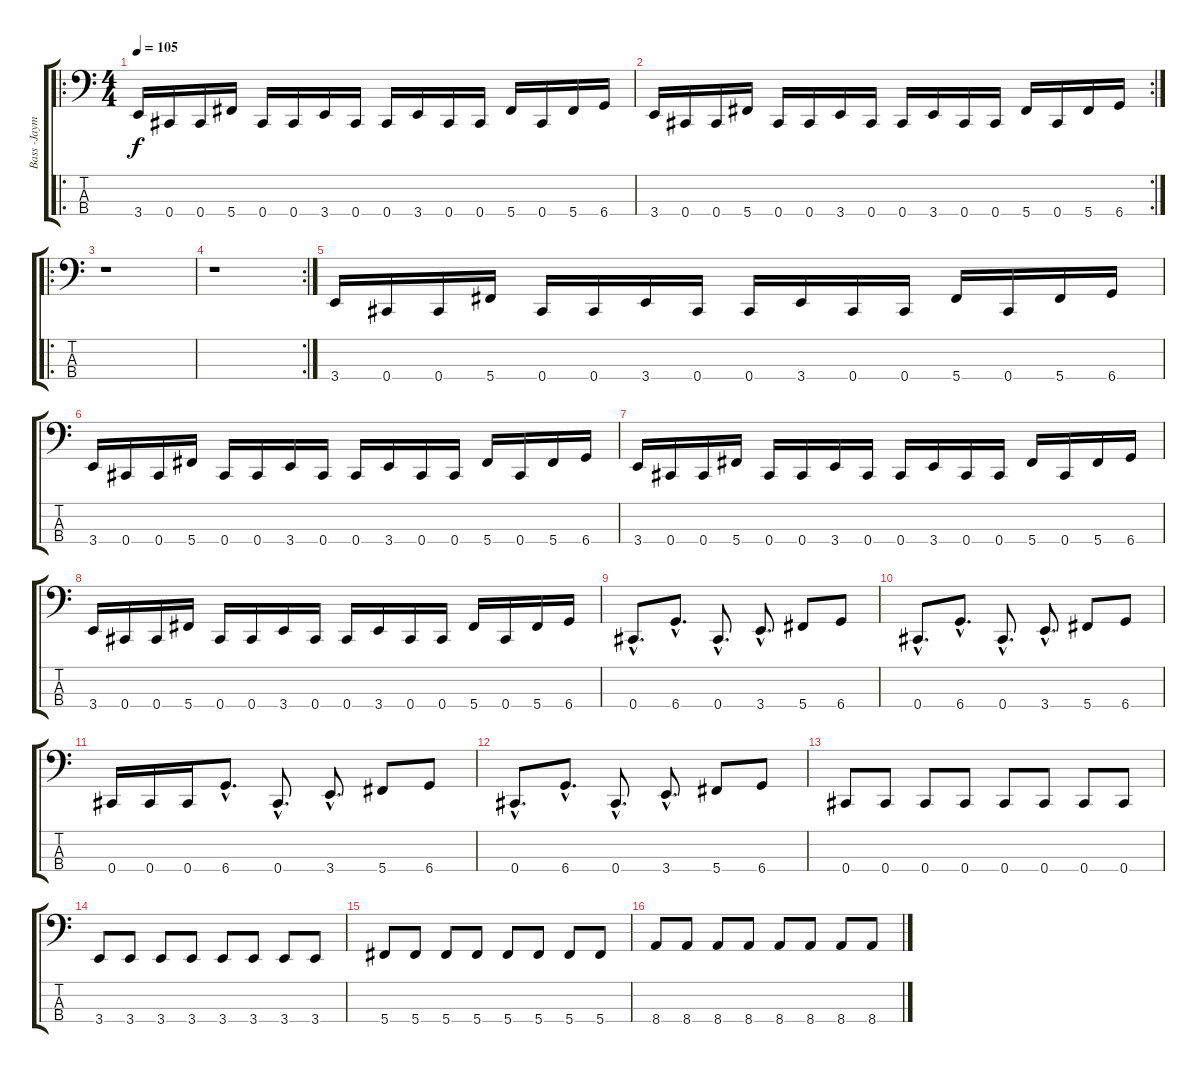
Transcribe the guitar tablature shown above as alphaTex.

\track ("Bass -Jaymo" "Bass -Jaym") {instrument electricbassfinger}
\staff {score tabs}
\tuning (Gb2 Db2 Ab1 Db1) {hide}
\ro
\ts (4 4)
\tempo 105
\clef f4
\ks c
3.4.16{dy f instrument electricbassfinger} 0.4.16 0.4.16 5.4.16 0.4.16 0.4.16 3.4.16 0.4.16 0.4.16 3.4.16 0.4.16 0.4.16 5.4.16 0.4.16 5.4.16 6.4.16 |
\rc 2
3.4.16 0.4.16 0.4.16 5.4.16 0.4.16 0.4.16 3.4.16 0.4.16 0.4.16 3.4.16 0.4.16 0.4.16 5.4.16 0.4.16 5.4.16 6.4.16 |
\ro
r.1 |
\rc 2
r.1 |
3.4.16 0.4.16 0.4.16 5.4.16 0.4.16 0.4.16 3.4.16 0.4.16 0.4.16 3.4.16 0.4.16 0.4.16 5.4.16 0.4.16 5.4.16 6.4.16 |
3.4.16 0.4.16 0.4.16 5.4.16 0.4.16 0.4.16 3.4.16 0.4.16 0.4.16 3.4.16 0.4.16 0.4.16 5.4.16 0.4.16 5.4.16 6.4.16 |
3.4.16 0.4.16 0.4.16 5.4.16 0.4.16 0.4.16 3.4.16 0.4.16 0.4.16 3.4.16 0.4.16 0.4.16 5.4.16 0.4.16 5.4.16 6.4.16 |
3.4.16 0.4.16 0.4.16 5.4.16 0.4.16 0.4.16 3.4.16 0.4.16 0.4.16 3.4.16 0.4.16 0.4.16 5.4.16 0.4.16 5.4.16 6.4.16 |
0.4{hac}.8{d} 6.4{hac}.8{d} 0.4{hac}.8{d} 3.4{hac}.8{d} 5.4.8 6.4.8 |
0.4{hac}.8{d} 6.4{hac}.8{d} 0.4{hac}.8{d} 3.4{hac}.8{d} 5.4.8 6.4.8 |
0.4.16 0.4.16 0.4.16 6.4{hac}.8{d} 0.4{hac}.8{d} 3.4{hac}.8{d} 5.4.8 6.4.8 |
0.4{hac}.8{d} 6.4{hac}.8{d} 0.4{hac}.8{d} 3.4{hac}.8{d} 5.4.8 6.4.8 |
0.4.8 0.4.8 0.4.8 0.4.8 0.4.8 0.4.8 0.4.8 0.4.8 |
3.4.8 3.4.8 3.4.8 3.4.8 3.4.8 3.4.8 3.4.8 3.4.8 |
5.4.8 5.4.8 5.4.8 5.4.8 5.4.8 5.4.8 5.4.8 5.4.8 |
8.4.8 8.4.8 8.4.8 8.4.8 8.4.8 8.4.8 8.4.8 8.4.8
